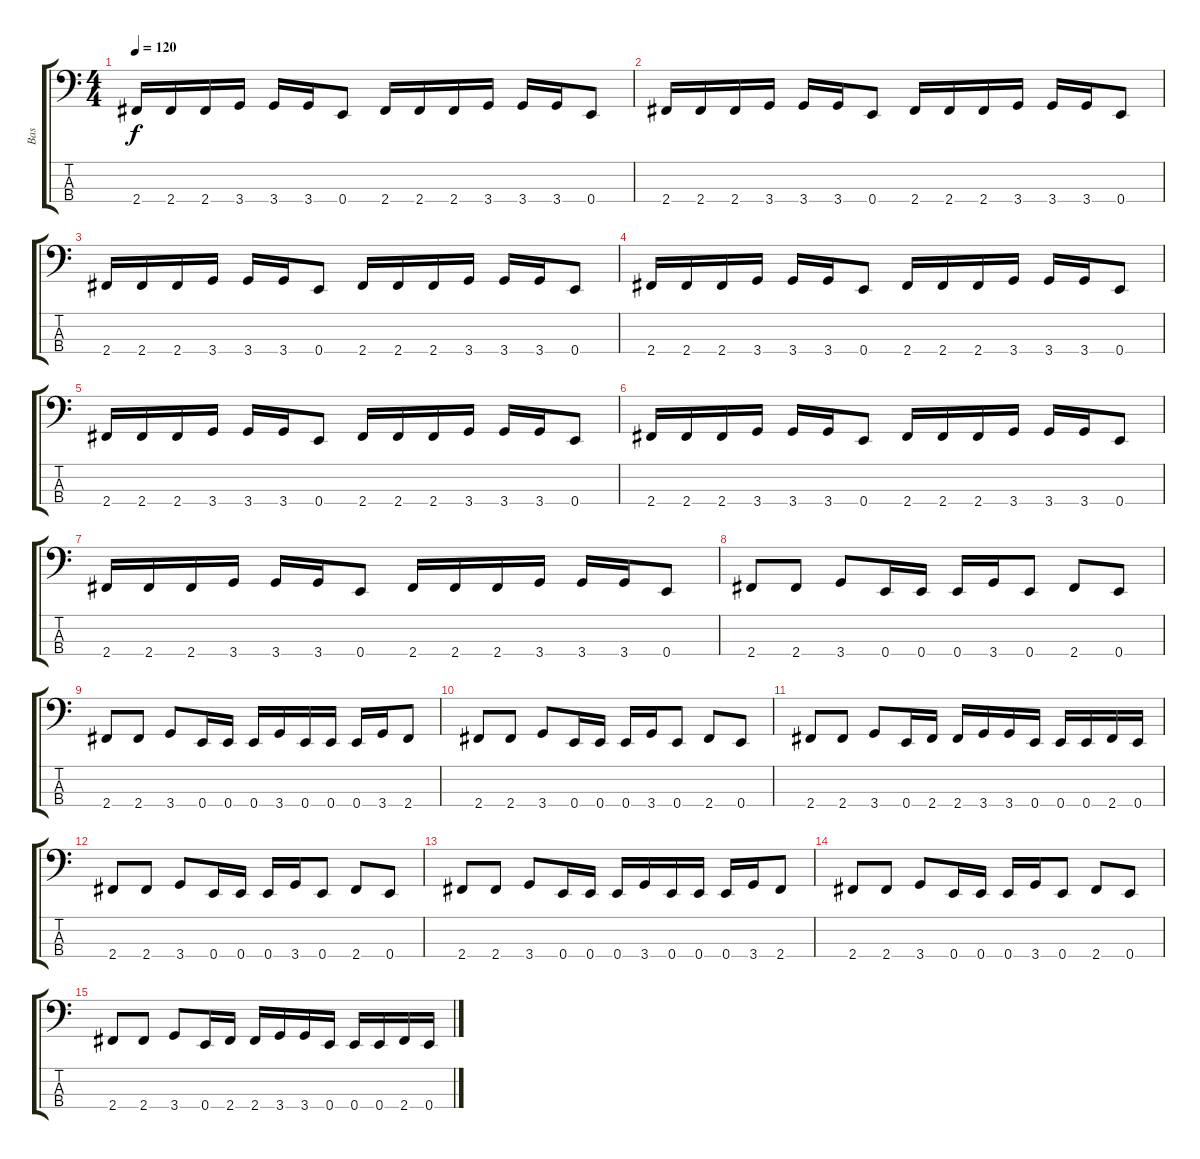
\track ("Bas" "Bas") {instrument electricbassfinger}
\staff {score tabs}
\tuning (G2 D2 A1 E1) {hide}
\ts (4 4)
\tempo 120
\clef f4
\ks c
2.4.16{dy f} 2.4.16 2.4.16 3.4.16 3.4.16 3.4.16 0.4.8 2.4.16 2.4.16 2.4.16 3.4.16 3.4.16 3.4.16 0.4.8 |
2.4.16 2.4.16 2.4.16 3.4.16 3.4.16 3.4.16 0.4.8 2.4.16 2.4.16 2.4.16 3.4.16 3.4.16 3.4.16 0.4.8 |
2.4.16 2.4.16 2.4.16 3.4.16 3.4.16 3.4.16 0.4.8 2.4.16 2.4.16 2.4.16 3.4.16 3.4.16 3.4.16 0.4.8 |
2.4.16 2.4.16 2.4.16 3.4.16 3.4.16 3.4.16 0.4.8 2.4.16 2.4.16 2.4.16 3.4.16 3.4.16 3.4.16 0.4.8 |
2.4.16 2.4.16 2.4.16 3.4.16 3.4.16 3.4.16 0.4.8 2.4.16 2.4.16 2.4.16 3.4.16 3.4.16 3.4.16 0.4.8 |
2.4.16 2.4.16 2.4.16 3.4.16 3.4.16 3.4.16 0.4.8 2.4.16 2.4.16 2.4.16 3.4.16 3.4.16 3.4.16 0.4.8 |
2.4.16 2.4.16 2.4.16 3.4.16 3.4.16 3.4.16 0.4.8 2.4.16 2.4.16 2.4.16 3.4.16 3.4.16 3.4.16 0.4.8 |
2.4.8 2.4.8 3.4.8 0.4.16 0.4.16 0.4.16 3.4.16 0.4.8 2.4.8 0.4.8 |
2.4.8 2.4.8 3.4.8 0.4.16 0.4.16 0.4.16 3.4.16 0.4.16 0.4.16 0.4.16 3.4.16 2.4.8 |
2.4.8 2.4.8 3.4.8 0.4.16 0.4.16 0.4.16 3.4.16 0.4.8 2.4.8 0.4.8 |
2.4.8 2.4.8 3.4.8 0.4.16 2.4.16 2.4.16 3.4.16 3.4.16 0.4.16 0.4.16 0.4.16 2.4.16 0.4.16 |
2.4.8 2.4.8 3.4.8 0.4.16 0.4.16 0.4.16 3.4.16 0.4.8 2.4.8 0.4.8 |
2.4.8 2.4.8 3.4.8 0.4.16 0.4.16 0.4.16 3.4.16 0.4.16 0.4.16 0.4.16 3.4.16 2.4.8 |
2.4.8 2.4.8 3.4.8 0.4.16 0.4.16 0.4.16 3.4.16 0.4.8 2.4.8 0.4.8 |
2.4.8 2.4.8 3.4.8 0.4.16 2.4.16 2.4.16 3.4.16 3.4.16 0.4.16 0.4.16 0.4.16 2.4.16 0.4.16
